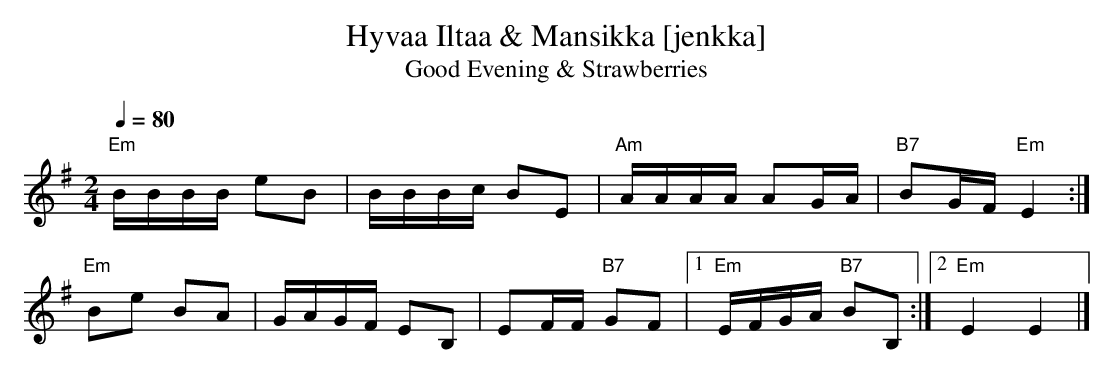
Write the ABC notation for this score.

X:1
T:Hyvaa Iltaa & Mansikka [jenkka]
T:Good Evening & Strawberries
M:2/4
L:1/16
Q:1/4=80
K:EMin
"Em"BBBB e2B2|BBBc B2E2 |"Am"AAAA     A2GA|   "B7"B2GF "Em"E4   :|
"Em"B2e2 B2A2|GAGF E2B,2|    E2FF "B7"G2F2|[1 "Em"EFGA "B7"B2B,2:|\
                                           [2 "Em"E4       E4   |]
